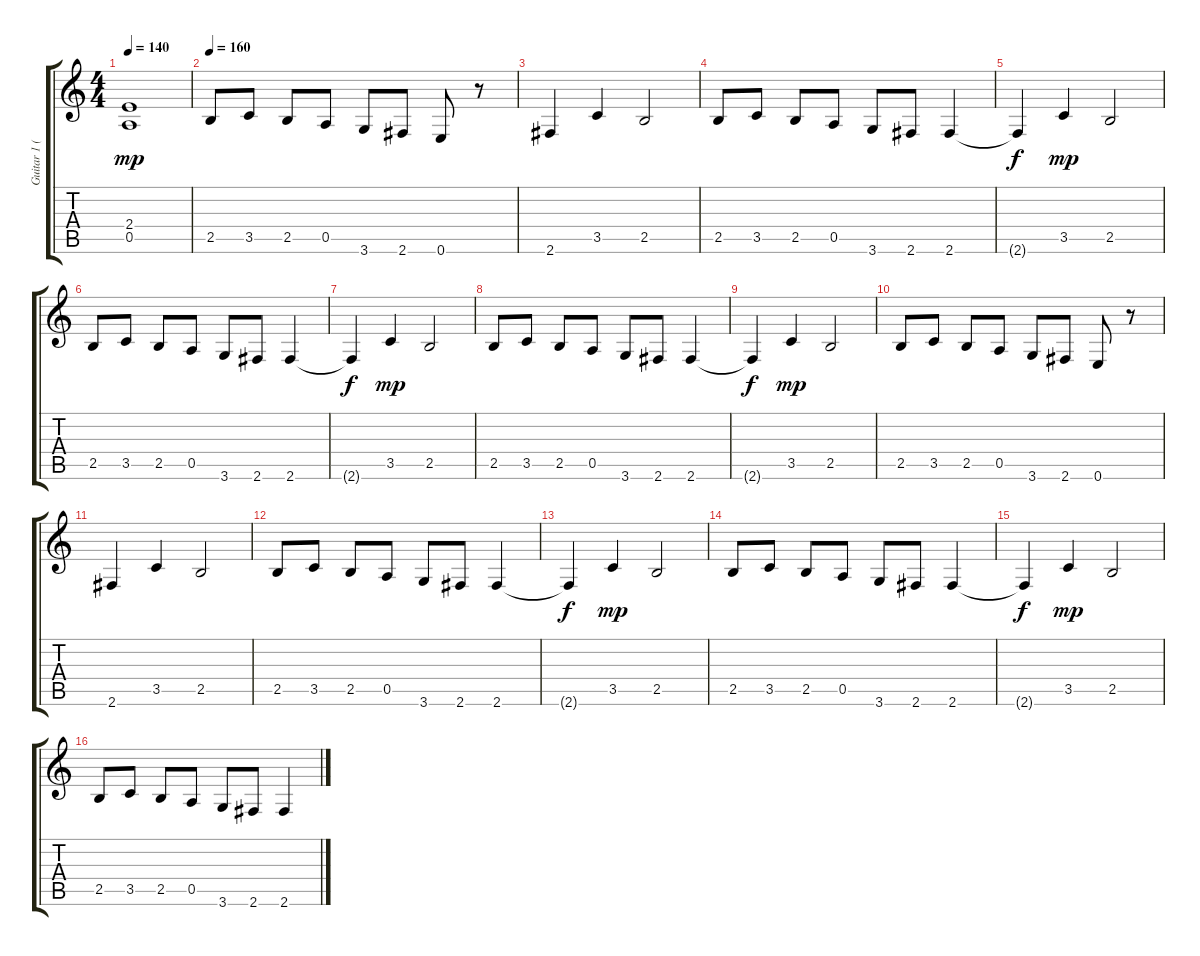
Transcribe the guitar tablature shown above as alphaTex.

\track ("Guitar 1 (Rhythm)           " "Guitar 1 (") {instrument overdrivenguitar}
\staff {score tabs}
\tuning (E4 B3 G3 D3 A2 E2) {hide}
\ts (4 4)
\tempo 140
\clef g2
\ks c
(2.4 0.5).1{dy mp} |
\tempo 160
2.5.8 3.5.8 2.5.8 0.5.8 3.6.8 2.6.8 0.6.8 r.8 |
2.6.4 3.5.4 2.5.2 |
2.5.8 3.5.8 2.5.8 0.5.8 3.6.8 2.6.8 2.6.4 |
2.6{t}.4{dy f} 3.5.4{dy mp} 2.5.2 |
2.5.8 3.5.8 2.5.8 0.5.8 3.6.8 2.6.8 2.6.4 |
2.6{t}.4{dy f} 3.5.4{dy mp} 2.5.2 |
2.5.8 3.5.8 2.5.8 0.5.8 3.6.8 2.6.8 2.6.4 |
2.6{t}.4{dy f} 3.5.4{dy mp} 2.5.2 |
2.5.8 3.5.8 2.5.8 0.5.8 3.6.8 2.6.8 0.6.8 r.8 |
2.6.4 3.5.4 2.5.2 |
2.5.8 3.5.8 2.5.8 0.5.8 3.6.8 2.6.8 2.6.4 |
2.6{t}.4{dy f} 3.5.4{dy mp} 2.5.2 |
2.5.8 3.5.8 2.5.8 0.5.8 3.6.8 2.6.8 2.6.4 |
2.6{t}.4{dy f} 3.5.4{dy mp} 2.5.2 |
2.5.8 3.5.8 2.5.8 0.5.8 3.6.8 2.6.8 2.6.4
